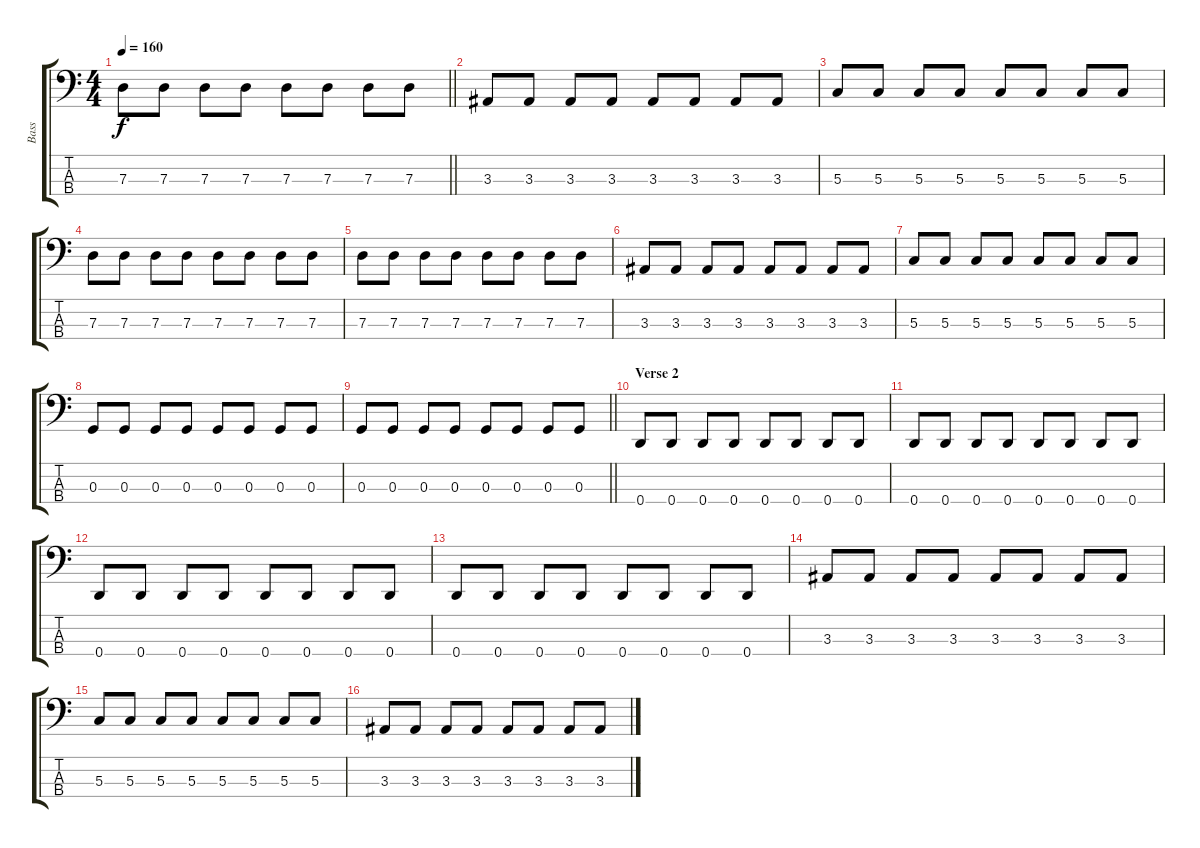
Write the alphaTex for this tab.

\track ("Bass" "Bass") {instrument electricbassfinger}
\staff {score tabs}
\tuning (F2 C2 G1 D1) {hide}
\ts (4 4)
\tempo 160
\clef f4
\barLineRight lightlight
\ks c
7.3.8{dy f} 7.3.8 7.3.8 7.3.8 7.3.8 7.3.8 7.3.8 7.3.8 |
3.3.8 3.3.8 3.3.8 3.3.8 3.3.8 3.3.8 3.3.8 3.3.8 |
5.3.8 5.3.8 5.3.8 5.3.8 5.3.8 5.3.8 5.3.8 5.3.8 |
7.3.8 7.3.8 7.3.8 7.3.8 7.3.8 7.3.8 7.3.8 7.3.8 |
7.3.8 7.3.8 7.3.8 7.3.8 7.3.8 7.3.8 7.3.8 7.3.8 |
3.3.8 3.3.8 3.3.8 3.3.8 3.3.8 3.3.8 3.3.8 3.3.8 |
5.3.8 5.3.8 5.3.8 5.3.8 5.3.8 5.3.8 5.3.8 5.3.8 |
0.3.8 0.3.8 0.3.8 0.3.8 0.3.8 0.3.8 0.3.8 0.3.8 |
\barLineRight lightlight
0.3.8 0.3.8 0.3.8 0.3.8 0.3.8 0.3.8 0.3.8 0.3.8 |
\section ("" "Verse 2")
0.4.8 0.4.8 0.4.8 0.4.8 0.4.8 0.4.8 0.4.8 0.4.8 |
0.4.8 0.4.8 0.4.8 0.4.8 0.4.8 0.4.8 0.4.8 0.4.8 |
0.4.8 0.4.8 0.4.8 0.4.8 0.4.8 0.4.8 0.4.8 0.4.8 |
0.4.8 0.4.8 0.4.8 0.4.8 0.4.8 0.4.8 0.4.8 0.4.8 |
3.3.8 3.3.8 3.3.8 3.3.8 3.3.8 3.3.8 3.3.8 3.3.8 |
5.3.8 5.3.8 5.3.8 5.3.8 5.3.8 5.3.8 5.3.8 5.3.8 |
3.3.8 3.3.8 3.3.8 3.3.8 3.3.8 3.3.8 3.3.8 3.3.8
